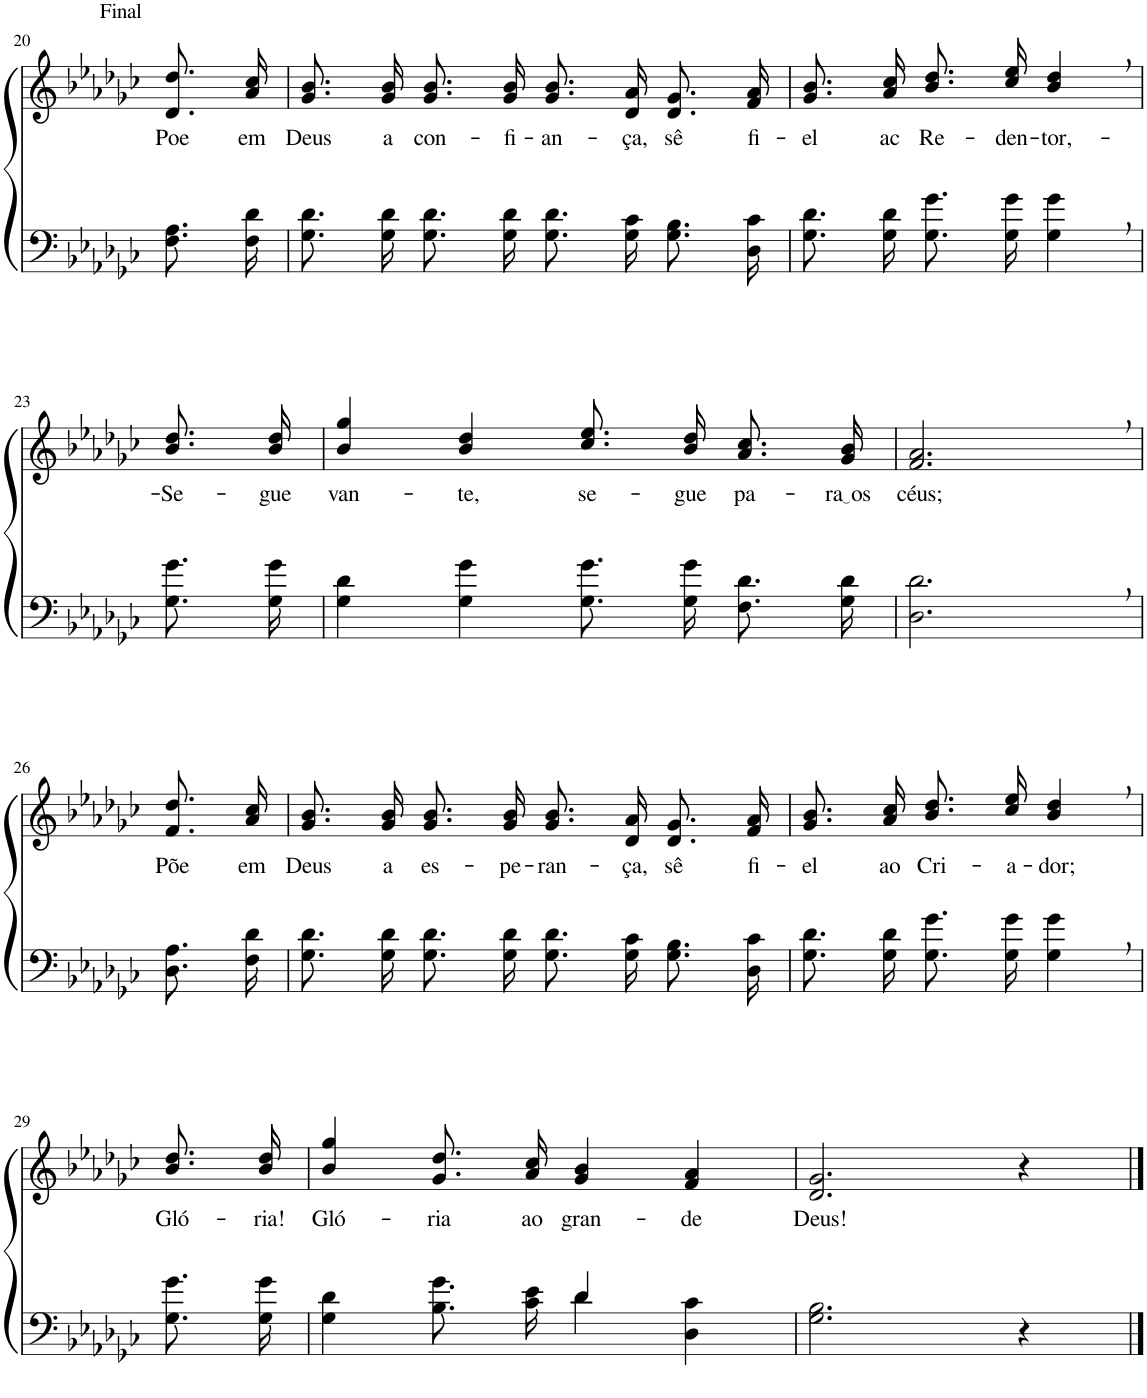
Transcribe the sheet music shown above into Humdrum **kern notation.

**kern	**kern	**text
*part2	*part1	*part1
*staff2	*staff1	*staff1
*I"Parte III e IV	*I"Parte I e II	*
!!LO:PB:g=z
*clefF4	*clefG2	*
*Trd2c3	*Trd2c3	*
*k[b-e-a-d-g-c-]	*k[b-e-a-d-g-c-]	*
*M4/4	*M4/4	*
*met(c)	*met(c)	*
=20	=20	=20
!	!LO:TX:a:t=Final	!
!	!	!LO:LY:b
8.F\ 8.A-\L	8.d-/ 8.dd-/L	Poe
!	!	!LO:LY:b
16F\ 16d-\Jk	16a-/ 16cc-/Jk	em
=21	=21	=21
!	!	!LO:LY:b
8.G-\ 8.d-\L	8.g-/ 8.b-/L	Deus
!	!	!LO:LY:b
16G-\ 16d-\Jk	16g-/ 16b-/Jk	a
!	!	!LO:LY:b
8.G-\ 8.d-\L	8.g-/ 8.b-/L	con-
!	!	!LO:LY:b
16G-\ 16d-\Jk	16g-/ 16b-/Jk	-fi-
!	!	!LO:LY:b
8.G-\ 8.d-\L	8.g-/ 8.b-/L	-an-
!	!	!LO:LY:b
16G-\ 16c-\Jk	16d-/ 16a-/Jk	-ça,
!	!	!LO:LY:b
8.G-\ 8.B-\L	8.d-/ 8.g-/L	sê
!	!	!LO:LY:b
16D-\ 16c-\Jk	16f/ 16a-/Jk	fi-
=22	=22	=22
!	!	!LO:LY:b
8.G-\ 8.d-\L	8.g-/ 8.b-/L	-el
!	!	!LO:LY:b
16G-\ 16d-\Jk	16a-/ 16cc-/Jk	ac
!	!	!LO:LY:b
8.G-\ 8.g-\L	8.b-\ 8.dd-\L	Re-
!	!	!LO:LY:b
16G-\ 16g-\Jk	16cc-\ 16ee-\Jk	-den-
!	!	!LO:LY:b
4G-\, 4g-\,	4b-/, 4dd-/,	-tor,-
!!LO:LB:g=z
=23	=23	=23
!	!	!LO:LY:b
8.G-\ 8.g-\L	8.b-\ 8.dd-\L	-Se-
!	!	!LO:LY:b
16G-\ 16g-\Jk	16b-\ 16dd-\Jk	-gue
=24	=24	=24
!	!	!LO:LY:b
4G-\ 4d-\	4b-/ 4gg-/	van-
!	!	!LO:LY:b
4G-\ 4g-\	4b-/ 4dd-/	-te,
!	!	!LO:LY:b
8.G-\ 8.g-\L	8.cc-\ 8.ee-\L	se-
!	!	!LO:LY:b
16G-\ 16g-\Jk	16b-\ 16dd-\Jk	-gue
!	!	!LO:LY:b
8.F\ 8.d-\L	8.a-/ 8.cc-/L	pa-
!	!	!LO:LY:b
16G-\ 16d-\Jk	16g-/ 16b-/Jk	ra os
=25	=25	=25
!	!	!LO:LY:b
2.D-\, 2.d-\,	2.f/, 2.a-/,	céus;
!!LO:LB:g=z
=26	=26	=26
!	!	!LO:LY:b
8.D-\ 8.A-\L	8.f/ 8.dd-/L	Põe
!	!	!LO:LY:b
16F\ 16d-\Jk	16a-/ 16cc-/Jk	em
=27	=27	=27
!	!	!LO:LY:b
8.G-\ 8.d-\L	8.g-/ 8.b-/L	Deus
!	!	!LO:LY:b
16G-\ 16d-\Jk	16g-/ 16b-/Jk	a
!	!	!LO:LY:b
8.G-\ 8.d-\L	8.g-/ 8.b-/L	es-
!	!	!LO:LY:b
16G-\ 16d-\Jk	16g-/ 16b-/Jk	-pe-
!	!	!LO:LY:b
8.G-\ 8.d-\L	8.g-/ 8.b-/L	-ran-
!	!	!LO:LY:b
16G-\ 16c-\Jk	16d-/ 16a-/Jk	-ça,
!	!	!LO:LY:b
8.G-\ 8.B-\L	8.d-/ 8.g-/L	sê
!	!	!LO:LY:b
16D-\ 16c-\Jk	16f/ 16a-/Jk	fi-
=28	=28	=28
!	!	!LO:LY:b
8.G-\ 8.d-\L	8.g-/ 8.b-/L	-el
!	!	!LO:LY:b
16G-\ 16d-\Jk	16a-/ 16cc-/Jk	ao
!	!	!LO:LY:b
8.G-\ 8.g-\L	8.b-\ 8.dd-\L	Cri-
!	!	!LO:LY:b
16G-\ 16g-\Jk	16cc-\ 16ee-\Jk	-a-
!	!	!LO:LY:b
4G-\, 4g-\,	4b-/, 4dd-/,	-dor;
!!LO:LB:g=z
=29	=29	=29
!	!	!LO:LY:b
8.G-\ 8.g-\L	8.b-\ 8.dd-\L	Gló-
!	!	!LO:LY:b
16G-\ 16g-\Jk	16b-\ 16dd-\Jk	-ria!
=30	=30	=30
*^	*	*
!	!	!	!LO:LY:b
2ryy	4G-\ 4d-\	4b-/ 4gg-/	Gló-
!	!	!	!LO:LY:b
.	8.B-\ 8.g-\L	8.g-/ 8.dd-/L	-ria
!	!	!	!LO:LY:b
.	16c-\ 16e-\Jk	16a-/ 16cc-/Jk	ao
!	!	!	!LO:LY:b
4d-/	4d-\	4g-/ 4b-/	gran-
!	!	!	!LO:LY:b
4ryy	4D-\ 4c-\	4f/ 4a-/	-de
=31	=31	=31	=31
!	!	!	!LO:LY:b
*v	*v	*	*
2.G-\ 2.B-\	2.d-/ 2.g-/	Deus!
4r	4r	.
==	==	==
*-	*-	*-
